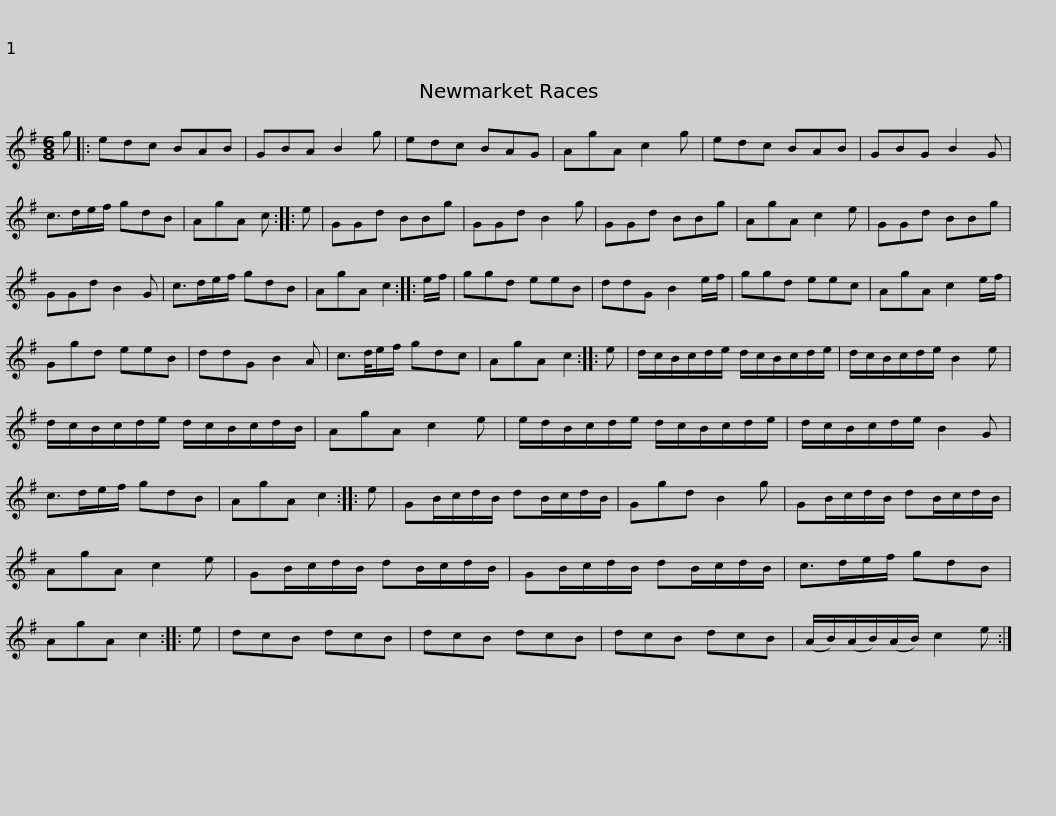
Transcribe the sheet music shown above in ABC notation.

X:1
L:1/8
M:6/8
I:linebreak $
K:G
V:1 treble
V:1
 g |: edc BAB | GBA B2 g | edc BAG | AgA c2 g | %5
 edc BAB | GBG B2 G | c>de/f/ gdB |$ AgA c :: e | %10
 GGd BBg | GGd B2 g | GGd BBg | AgA c2 e | GGd BBg | %15
 GGd B2 G |$ c>de/f/ gdB | AgA c2 :: e/f/ | ggd eeB | %20
 ddG B2 e/f/ | ggd eec | AgA c2 e/f/ | Ggd eeB |$ ddG B2 A | %25
 c3/2d/4e/f/ gdc | AgA c2 :: e | d/c/B/c/d/e/ d/c/B/c/d/e/ | d/c/B/c/d/e/ B2 e |$ %30
 d/c/B/c/d/e/ d/c/B/c/d/B/ | AgA c2 e | e/d/B/c/d/e/ d/c/B/c/d/e/ | d/c/B/c/d/e/ B2 G | c>de/f/ gdB |$ %35
 AgA c2 :: e | GB/c/d/B/ dB/c/d/B/ | Ggd B2 g | GB/c/d/B/ dB/c/d/B/ | %40
 AgA c2 e | GB/c/d/B/ dB/c/d/B/ |$ GB/c/d/B/ dB/c/d/B/ | c>de/f/ gdB | AgA c2 :: %45
 e | dcB dcB | dcB dcB | dcB dcB |$ (A/B/)(A/B/)(A/B/) c2 e :| %50
